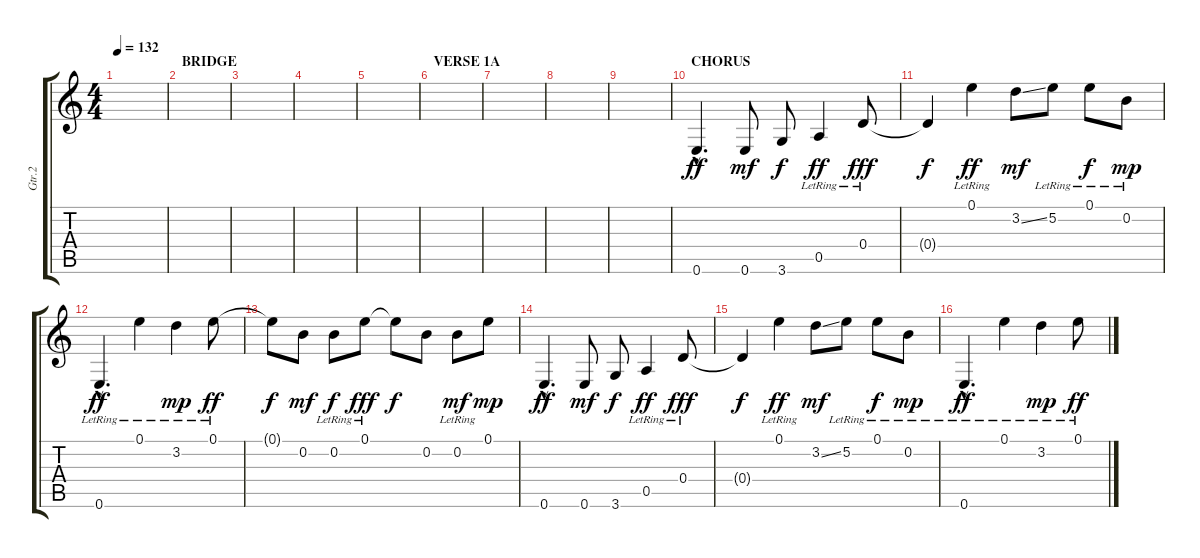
\track ("Gtr.2" "Gtr.2") {instrument electricguitarclean}
\staff {score tabs}
\tuning (E4 B3 G3 D3 A2 E2) {hide}
\ts (4 4)
\tempo 132
\clef g2
\ks c
|
\section ("" "BRIDGE")
|
|
|
|
\section ("" "VERSE 1A")
|
|
|
|
\section ("" "CHORUS")
0.6{hac}.4{d dy ff} 0.6.8{dy mf} 3.6.8{dy f} 0.5{lr}.4{dy ff} 0.4{lr}.8{dy fff} |
0.4{t}.4{dy f} 0.1{lr}.4{dy ff} 3.2{ss}.8{dy mf} 5.2{lr}.8 0.1{lr}.8{dy f} 0.2{lr}.8{dy mp} |
0.6{hac lr}.4{d dy ff} 0.1{lr}.4 3.2{lr}.4{dy mp} 0.1{lr}.8{dy ff} |
0.1{t}.8{dy f} 0.2.8{dy mf} 0.2{lr}.8{dy f} 0.1{lr}.8{dy fff} 0.1{t}.8{dy f} 0.2.8 0.2{lr}.8{dy mf} 0.1.8{dy mp} |
0.6{hac}.4{d dy ff} 0.6.8{dy mf} 3.6.8{dy f} 0.5{lr}.4{dy ff} 0.4{lr}.8{dy fff} |
0.4{t}.4{dy f} 0.1{lr}.4{dy ff} 3.2{ss}.8{dy mf} 5.2{lr}.8 0.1{lr}.8{dy f} 0.2{lr}.8{dy mp} |
0.6{hac lr}.4{d dy ff} 0.1{lr}.4 3.2{lr}.4{dy mp} 0.1{lr}.8{dy ff}
